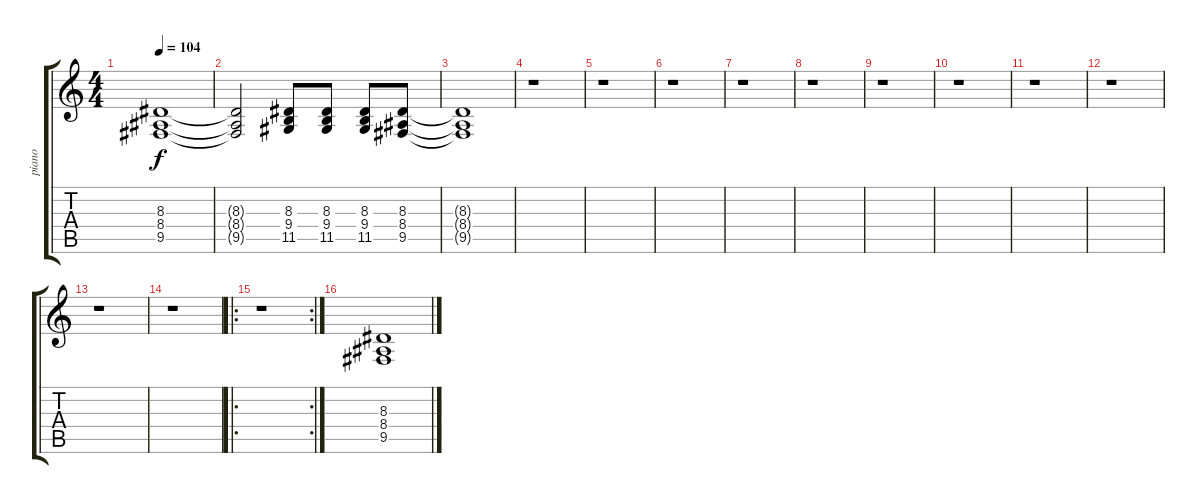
\track ("piano" "piano") {instrument electricgrandpiano}
\staff {score tabs}
\tuning (E4 B3 G3 D3 A2 E2) {hide}
\ts (4 4)
\tempo 104
\clef g2
\ks c
(8.3{t} 8.4{t} 9.5{t}).1{dy f} |
(8.3{t} 8.4{t} 9.5{t}).2 (8.3 9.4 11.5).8 (8.3 9.4 11.5).8 (8.3 9.4 11.5).8 (8.3 8.4 9.5).8 |
(8.3{t} 8.4{t} 9.5{t}).1 |
r.1 |
r.1 |
r.1 |
r.1 |
r.1 |
r.1 |
r.1 |
r.1 |
r.1 |
r.1 |
r.1 |
\ro
\rc 2
r.1 |
(8.3 8.4 9.5).1
